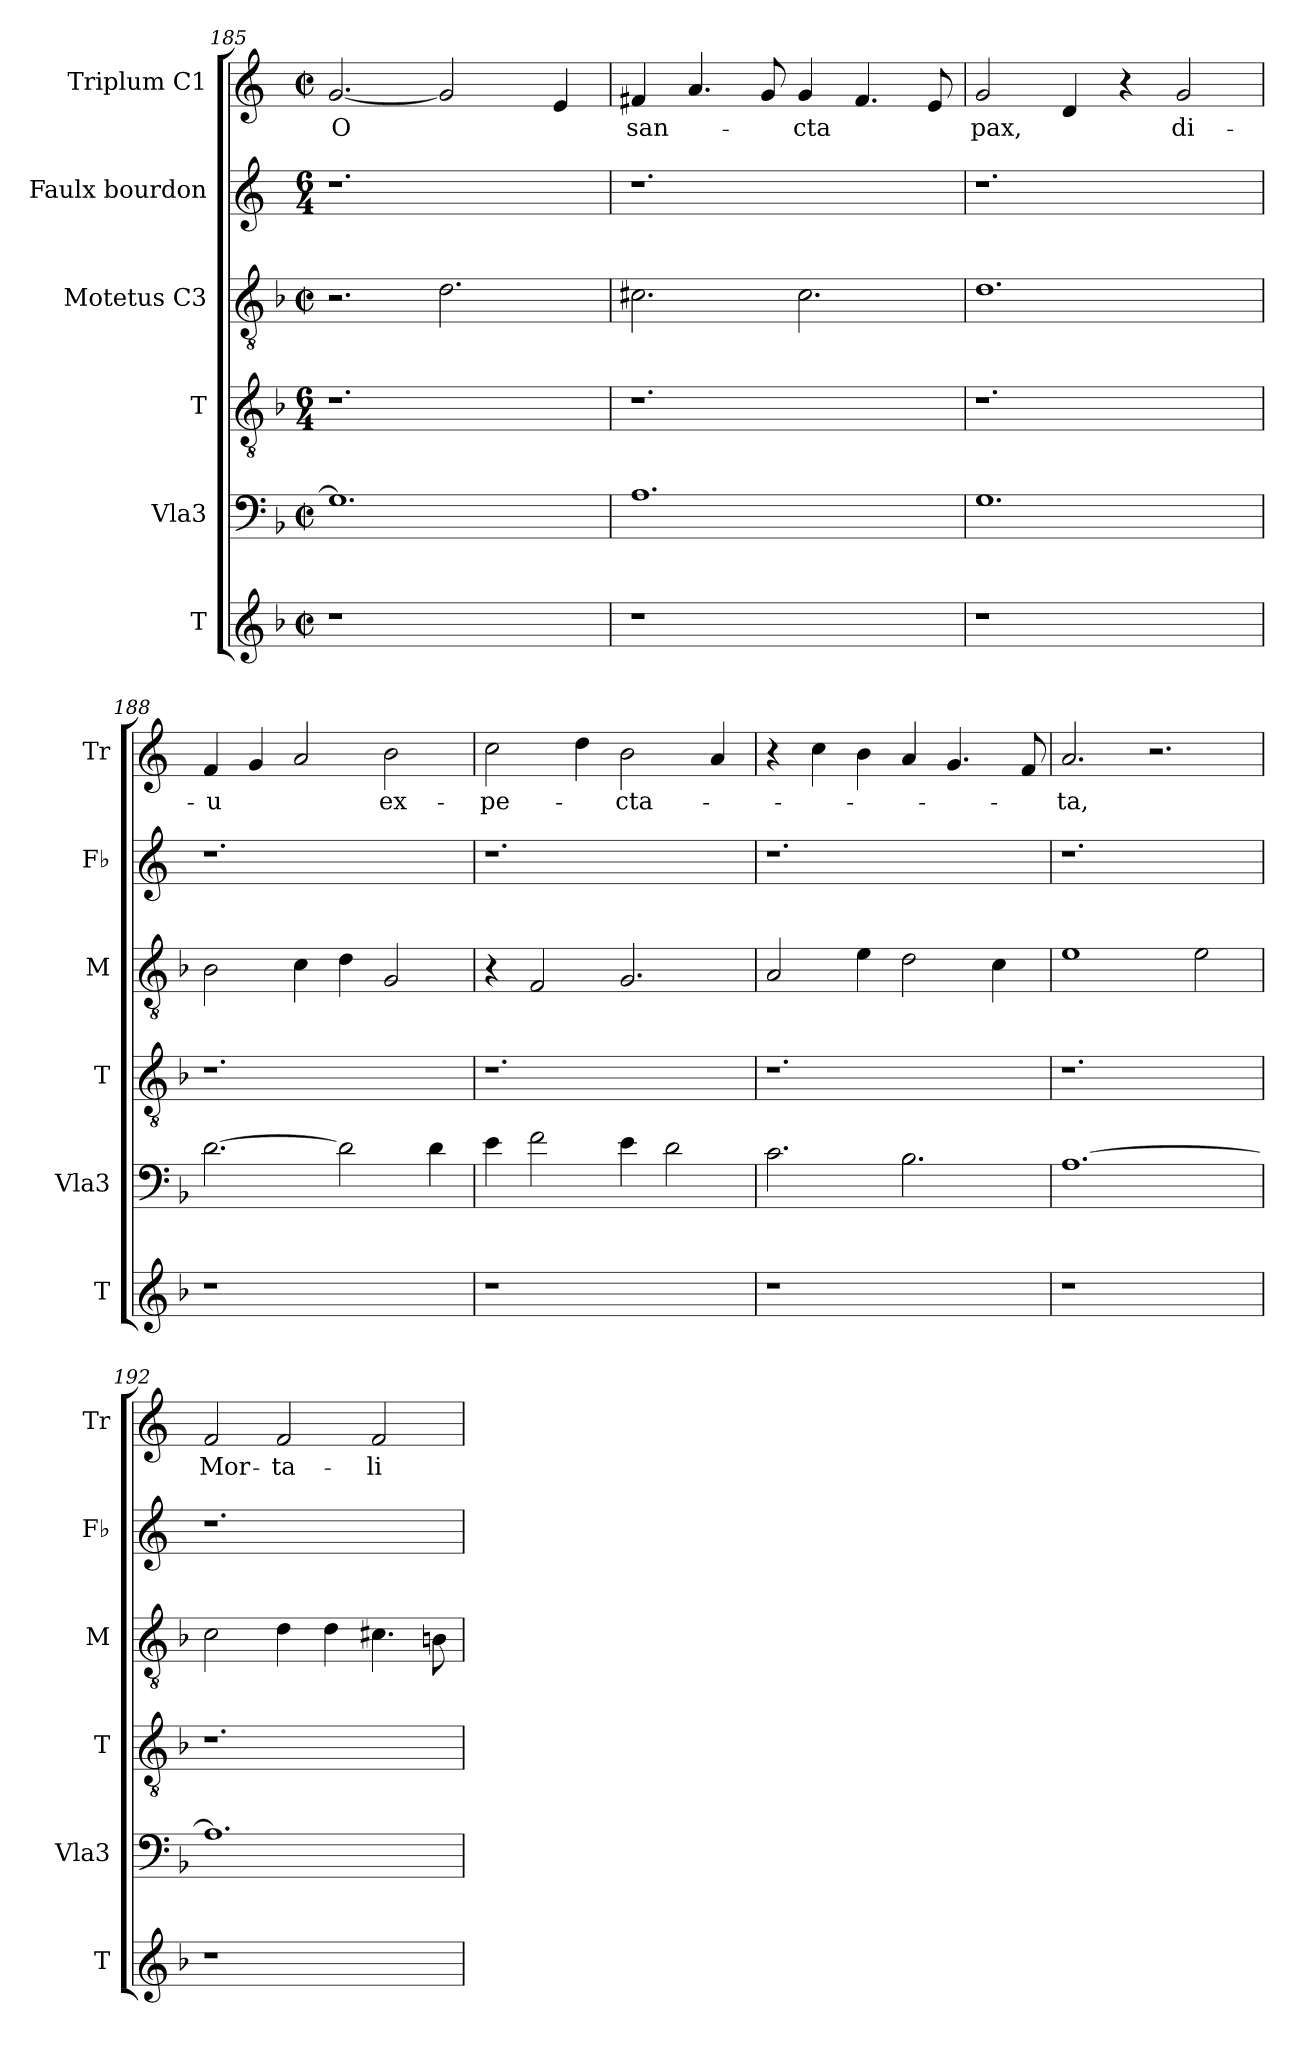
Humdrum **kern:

**kern	**kern	**kern	**kern	**kern	**kern	**text
*part6	*part5	*part4	*part3	*part2	*part1	*part1
*staff6	*staff5	*staff4	*staff3	*staff2	*staff1	*staff1
*I"T	*I"Vla3	*I"T	*I"Motetus C3	*I"Faulx bourdon	*I"Triplum C1	*
*I'T	*I'Vla3	*I'T	*I'M	*I'Fb	*I'Tr	*
*clefG2	*clefF4	*clefGv2	*clefGv2	*clefG2	*clefG2	*
*	*	*	*	*ITrd-3c-5	*ITrd-3c-5	*
*k[b-]	*k[b-]	*k[b-]	*k[b-]	*k[b-]	*k[b-]	*
*F:	*F:	*F:	*F:	*F:	*F:	*
*M2/2	*M2/2	*M6/4	*M2/2	*M6/4	*M2/2	*
*met(c|)	*met(c|)	*	*met(c|)	*	*met(c|)	*
=185	=185	=185	=185	=185	=185	=185
!	!	!	!	!	!	!LO:LY:b
1r	1.G]	1.r	2.r	1.r	[<2.cc/	O
.	.	.	2.d\	.	2cc/]	.
2ryy	.	.	.	.	.	.
.	.	.	.	.	4a/	.
=186	=186	=186	=186	=186	=186	=186
!	!	!	!	!	!	!LO:LY:b
1r	1.A	1.r	2.c#X\	1.r	4bn/	san-
.	.	.	.	.	4.dd/	.
.	.	.	.	.	8cc/	.
!	!	!	!	!	!	!LO:LY:b
.	.	.	2.c#\	.	4cc/	-cta
2ryy	.	.	.	.	4.b/	.
.	.	.	.	.	8a/	.
=187	=187	=187	=187	=187	=187	=187
!	!	!	!	!	!	!LO:LY:b
1r	1.G	1.r	1.d	1.r	2cc/	pax,
.	.	.	.	.	4g/	.
.	.	.	.	.	4r	.
!	!	!	!	!	!	!LO:LY:b
2ryy	.	.	.	.	2cc/	di-
=188	=188	=188	=188	=188	=188	=188
!	!	!	!	!	!	!LO:LY:b
1r	[>2.d\	1.r	2B-\	1.r	4b-/	-u
.	.	.	.	.	4cc/	.
.	.	.	4c\	.	2dd/	.
.	2d\]	.	4d\	.	.	.
!	!	!	!	!	!	!LO:LY:b
2ryy	.	.	2G/	.	2ee\	ex-
.	4d\	.	.	.	.	.
!!LO:PB:g=z
=189	=189	=189	=189	=189	=189	=189
!	!	!	!	!	!	!LO:LY:b
1r	4e\	1.r	4r	1.r	2ff\	-pe-
.	2f\	.	2F/	.	.	.
.	.	.	.	.	4gg\	.
!	!	!	!	!	!	!LO:LY:b
.	4e\	.	2.G/	.	2ee\	-cta-
2ryy	2d\	.	.	.	.	.
.	.	.	.	.	4dd/	.
=190	=190	=190	=190	=190	=190	=190
1r	2.c\	1.r	2A/	1.r	4r	.
.	.	.	.	.	4ff\	.
.	.	.	4e\	.	4ee\	.
.	2.B-\	.	2d\	.	4dd/	.
2ryy	.	.	.	.	4.cc/	.
.	.	.	4c\	.	.	.
.	.	.	.	.	8b-/	.
=191	=191	=191	=191	=191	=191	=191
!	!	!	!	!	!	!LO:LY:b
1r	[>1.A	1.r	1e	1.r	2.dd/	-ta,
.	.	.	.	.	2.r	.
2ryy	.	.	2e\	.	.	.
=192	=192	=192	=192	=192	=192	=192
!	!	!	!	!	!	!LO:LY:b
1r	1.A]	1.r	2c\	1.r	2b-/	Mor-
!	!	!	!	!	!	!LO:LY:b
.	.	.	4d\	.	2b-/	-ta-
.	.	.	4d\	.	.	.
!	!	!	!	!	!	!LO:LY:b
2ryy	.	.	4.c#X\	.	2b-/	-li-
.	.	.	8Bn\	.	.	.
=	=	=	=	=	=	=
*-	*-	*-	*-	*-	*-	*-
